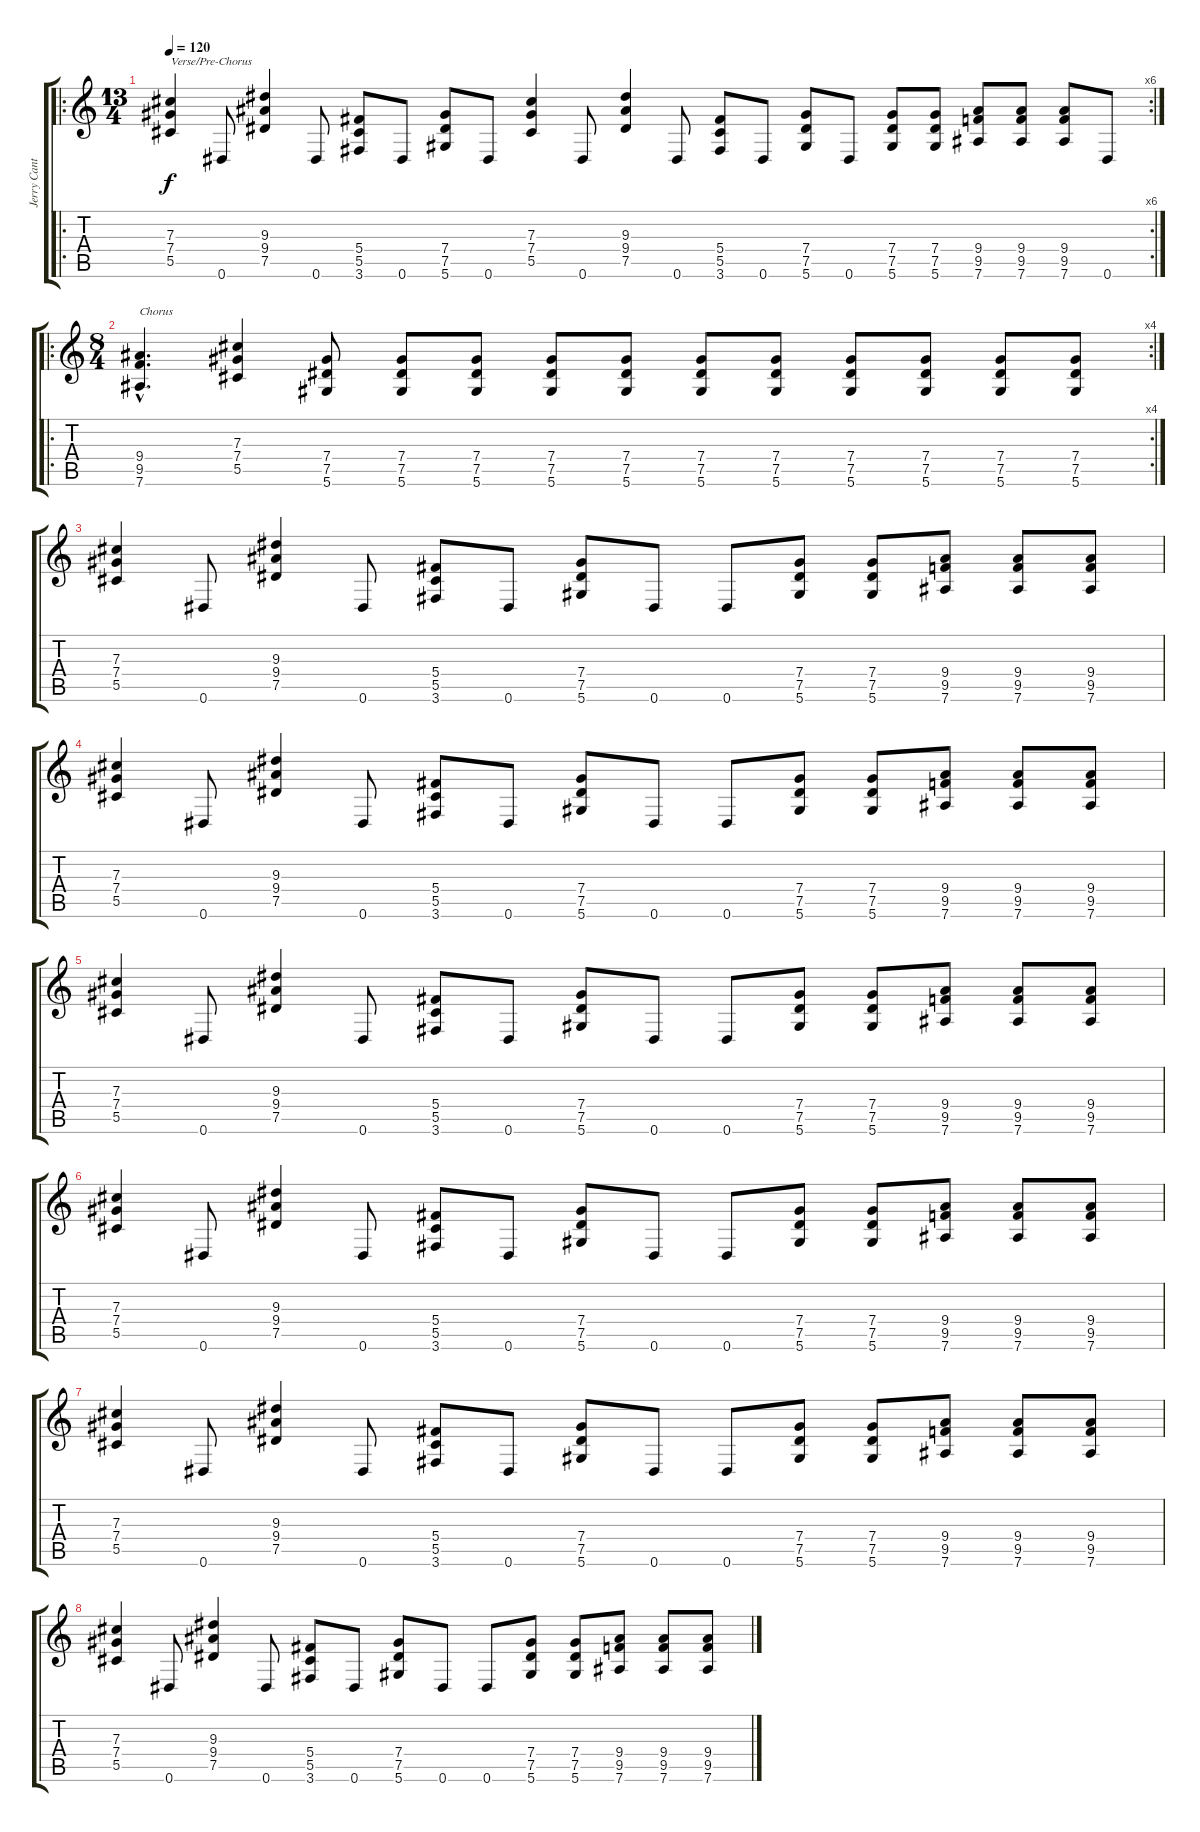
\track ("Jerry Cantrell" "Jerry Cant") {instrument overdrivenguitar}
\staff {score tabs}
\tuning (Eb4 Bb3 Gb3 Db3 Ab2 Eb2) {hide}
\ro
\rc 6
\ts (13 4)
\tempo 120
\clef g2
\ks c
(7.3 7.4 5.5).4{txt "Verse/Pre-Chorus" dy f} 0.6.8 (9.3 9.4 7.5).4 0.6.8 (5.4 5.5 3.6).8 0.6.8 (7.4 7.5 5.6).8 0.6.8 (7.3 7.4 5.5).4 0.6.8 (9.3 9.4 7.5).4 0.6.8 (5.4 5.5 3.6).8 0.6.8 (7.4 7.5 5.6).8 0.6.8 (7.4 7.5 5.6).8 (7.4 7.5 5.6).8 (9.4 9.5 7.6).8 (9.4 9.5 7.6).8 (9.4 9.5 7.6).8 0.6.8 |
\ro
\rc 4
\ts (8 4)
(9.4{hac} 9.5{hac} 7.6{hac}).4{d txt "Chorus"} (7.3 7.4 5.5).4 (7.4 7.5 5.6).8 (7.4 7.5 5.6).8 (7.4 7.5 5.6).8 (7.4 7.5 5.6).8 (7.4 7.5 5.6).8 (7.4 7.5 5.6).8 (7.4 7.5 5.6).8 (7.4 7.5 5.6).8 (7.4 7.5 5.6).8 (7.4 7.5 5.6).8 (7.4 7.5 5.6).8 |
(7.3 7.4 5.5).4 0.6.8 (9.3 9.4 7.5).4 0.6.8 (5.4 5.5 3.6).8 0.6.8 (7.4 7.5 5.6).8 0.6.8 0.6.8 (7.4 7.5 5.6).8 (7.4 7.5 5.6).8 (9.4 9.5 7.6).8 (9.4 9.5 7.6).8 (9.4 9.5 7.6).8 |
(7.3 7.4 5.5).4 0.6.8 (9.3 9.4 7.5).4 0.6.8 (5.4 5.5 3.6).8 0.6.8 (7.4 7.5 5.6).8 0.6.8 0.6.8 (7.4 7.5 5.6).8 (7.4 7.5 5.6).8 (9.4 9.5 7.6).8 (9.4 9.5 7.6).8 (9.4 9.5 7.6).8 |
(7.3 7.4 5.5).4 0.6.8 (9.3 9.4 7.5).4 0.6.8 (5.4 5.5 3.6).8 0.6.8 (7.4 7.5 5.6).8 0.6.8 0.6.8 (7.4 7.5 5.6).8 (7.4 7.5 5.6).8 (9.4 9.5 7.6).8 (9.4 9.5 7.6).8 (9.4 9.5 7.6).8 |
(7.3 7.4 5.5).4 0.6.8 (9.3 9.4 7.5).4 0.6.8 (5.4 5.5 3.6).8 0.6.8 (7.4 7.5 5.6).8 0.6.8 0.6.8 (7.4 7.5 5.6).8 (7.4 7.5 5.6).8 (9.4 9.5 7.6).8 (9.4 9.5 7.6).8 (9.4 9.5 7.6).8 |
(7.3 7.4 5.5).4 0.6.8 (9.3 9.4 7.5).4 0.6.8 (5.4 5.5 3.6).8 0.6.8 (7.4 7.5 5.6).8 0.6.8 0.6.8 (7.4 7.5 5.6).8 (7.4 7.5 5.6).8 (9.4 9.5 7.6).8 (9.4 9.5 7.6).8 (9.4 9.5 7.6).8 |
(7.3 7.4 5.5).4 0.6.8 (9.3 9.4 7.5).4 0.6.8 (5.4 5.5 3.6).8 0.6.8 (7.4 7.5 5.6).8 0.6.8 0.6.8 (7.4 7.5 5.6).8 (7.4 7.5 5.6).8 (9.4 9.5 7.6).8 (9.4 9.5 7.6).8 (9.4 9.5 7.6).8
